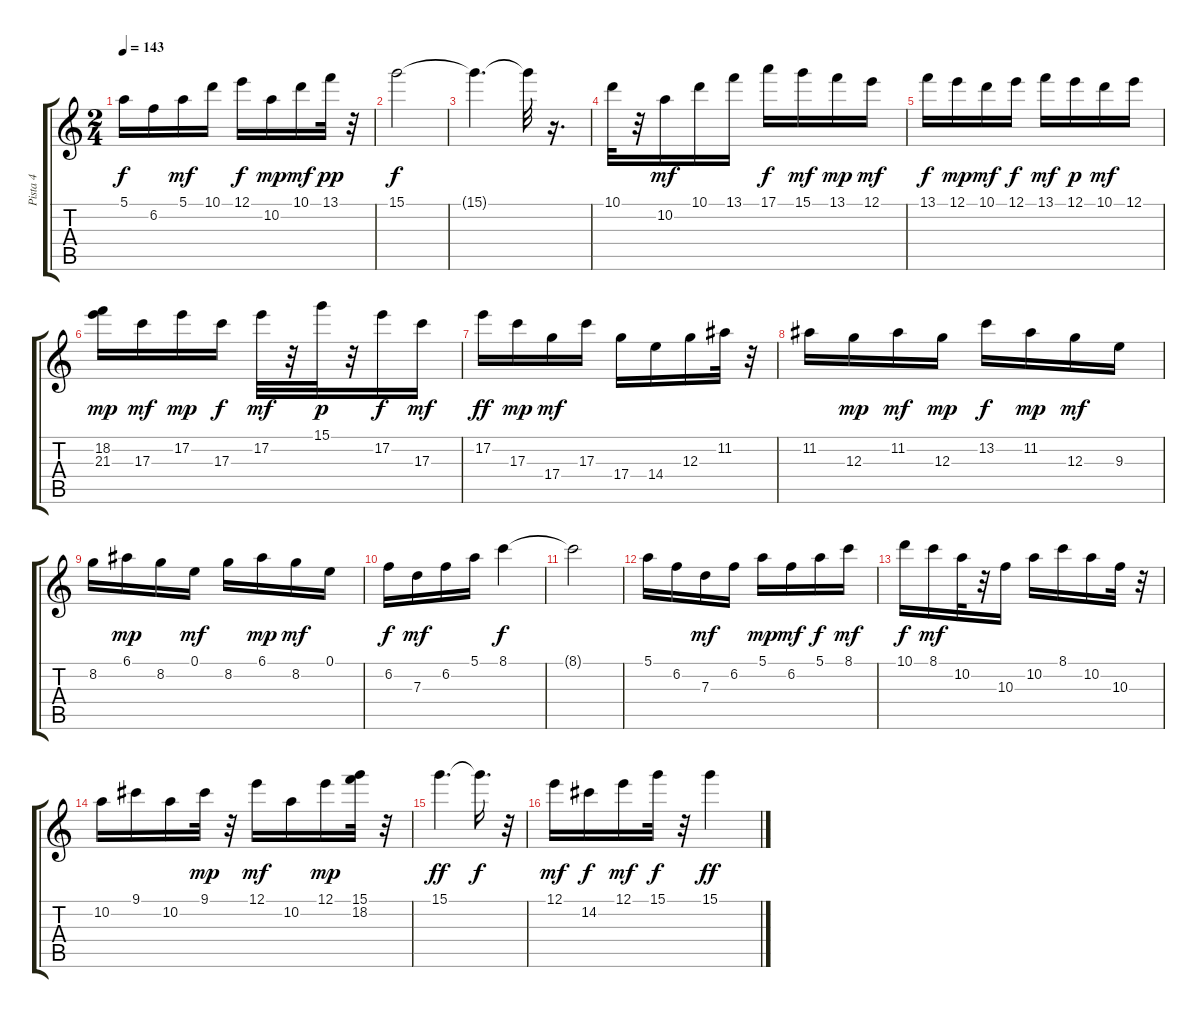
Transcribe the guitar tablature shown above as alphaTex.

\track ("Pista 4" "Pista 4") {instrument distortionguitar}
\staff {score tabs}
\tuning (E4 B3 G3 D3 A2 E2) {hide}
\ts (2 4)
\tempo 143
\clef g2
\ks c
5.1.16{dy f} 6.2.16 5.1.16{dy mf} 10.1.16 12.1.16{dy f} 10.2.16{dy mp} 10.1.16{dy mf} 13.1.32{dy pp} r.32 |
15.1.2{dy f} |
15.1{t}.4{d} 15.1{t}.32 r.16{d} |
10.1.32 r.32 10.2.16{dy mf} 10.1.16 13.1.16 17.1.16{dy f} 15.1.16{dy mf} 13.1.16{dy mp} 12.1.16{dy mf} |
13.1.16{dy f} 12.1.16{dy mp} 10.1.16{dy mf} 12.1.16{dy f} 13.1.16{dy mf} 12.1.16{dy p} 10.1.16{dy mf} 12.1.16 |
(18.2 21.3).16{dy mp} 17.3.16{dy mf} 17.2.16{dy mp} 17.3.16{dy f} 17.2.32{dy mf} r.32 15.1.32{dy p} r.32 17.2.16{dy f} 17.3.16{dy mf} |
17.2.16{dy ff} 17.3.16{dy mp} 17.4.16{dy mf} 17.3.16 17.4.16 14.4.16 12.3.16 11.2.32 r.32 |
11.2.16 12.3.16{dy mp} 11.2.16{dy mf} 12.3.16{dy mp} 13.2.16{dy f} 11.2.16{dy mp} 12.3.16{dy mf} 9.3.16 |
8.2.16 6.1.16{dy mp} 8.2.16 0.1.16{dy mf} 8.2.16 6.1.16{dy mp} 8.2.16{dy mf} 0.1.16 |
6.2.16{dy f} 7.3.16{dy mf} 6.2.16 5.1.16 8.1.4{dy f} |
8.1{t}.2 |
5.1.16 6.2.16 7.3.16{dy mf} 6.2.16 5.1.16{dy mp} 6.2.16{dy mf} 5.1.16{dy f} 8.1.16{dy mf} |
10.1.16{dy f} 8.1.16{dy mf} 10.2.32 r.32 10.3.16 10.2.16 8.1.16 10.2.16 10.3.32 r.32 |
10.2.16 9.1.16 10.2.16 9.1.32{dy mp} r.32 12.1.16{dy mf} 10.2.16 12.1.16{dy mp} (15.1 18.2).32 r.32 |
15.1.4{d dy ff} 15.1{t}.16{d dy f} r.32 |
12.1.16{dy mf} 14.2.16{dy f} 12.1.16{dy mf} 15.1.32{dy f} r.32 15.1.4{dy ff}
